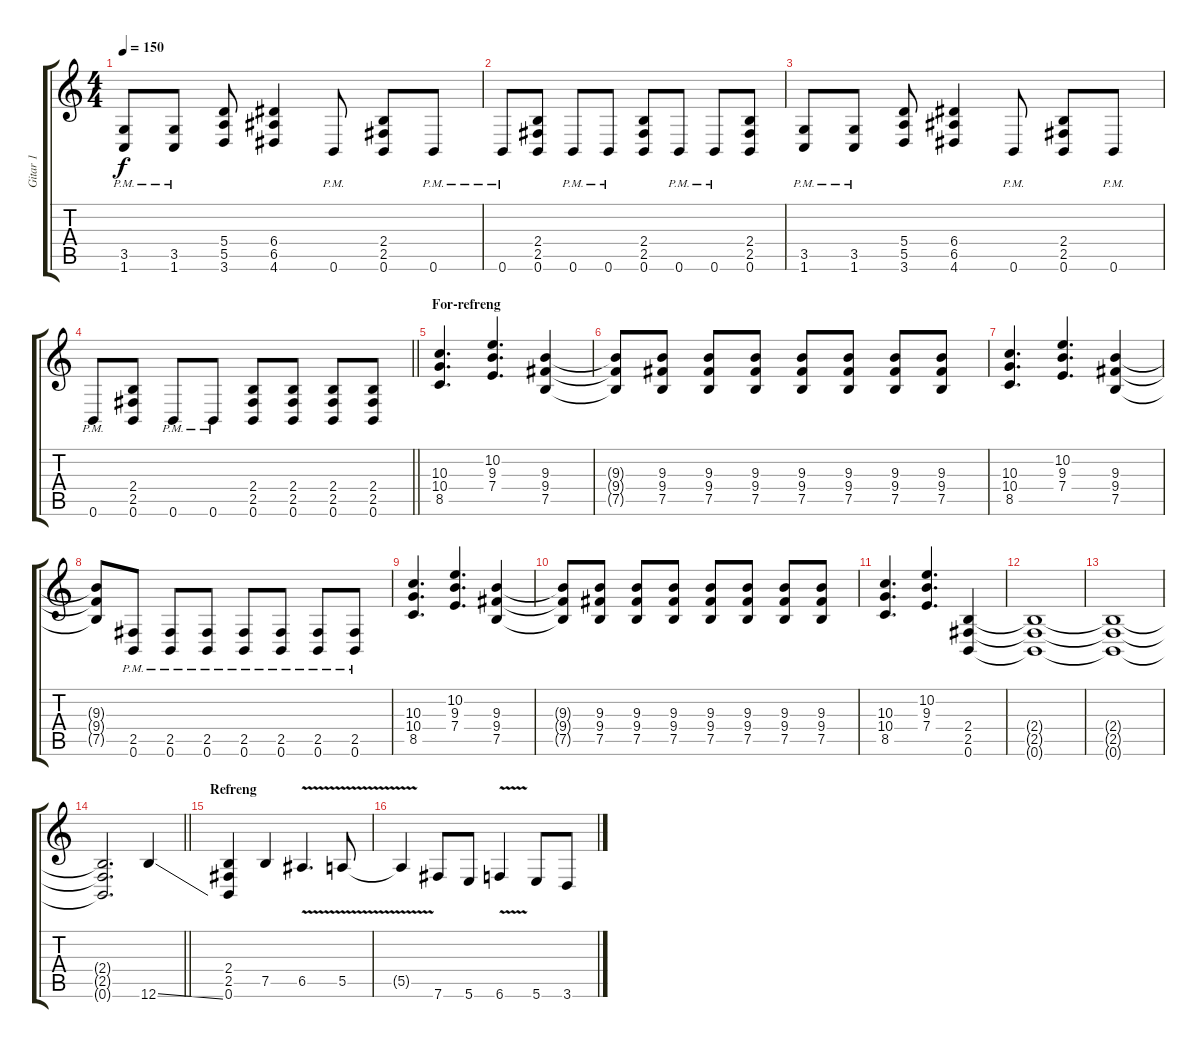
\track ("Gitar 1" "Gitar 1") {instrument distortionguitar}
\staff {score tabs}
\tuning (B3 Gb3 D3 A2 E2 B1) {hide}
\ts (4 4)
\tempo 150
\clef g2
\ks c
(3.5{pm} 1.6{pm}).8{dy f} (3.5{pm} 1.6{pm}).8 (5.4 5.5 3.6).8 (6.4 6.5 4.6).4 0.6{pm}.8 (2.4 2.5 0.6).8 0.6{pm}.8 |
0.6{pm}.8 (2.4 2.5 0.6).8 0.6{pm}.8 0.6{pm}.8 (2.4 2.5 0.6).8 0.6{pm}.8 0.6{pm}.8 (2.4 2.5 0.6).8 |
(3.5{pm} 1.6{pm}).8 (3.5{pm} 1.6{pm}).8 (5.4 5.5 3.6).8 (6.4 6.5 4.6).4 0.6{pm}.8 (2.4 2.5 0.6).8 0.6{pm}.8 |
\barLineRight lightlight
0.6{pm}.8 (2.4 2.5 0.6).8 0.6{pm}.8 0.6{pm}.8 (2.4 2.5 0.6).8 (2.4 2.5 0.6).8 (2.4 2.5 0.6).8 (2.4 2.5 0.6).8 |
\section ("" "For-refreng")
(10.3 10.4 8.5).4{d} (10.2 9.3 7.4).4{d} (9.3 9.4 7.5).4 |
(9.3{t} 9.4{t} 7.5{t}).8 (9.3 9.4 7.5).8 (9.3 9.4 7.5).8 (9.3 9.4 7.5).8 (9.3 9.4 7.5).8 (9.3 9.4 7.5).8 (9.3 9.4 7.5).8 (9.3 9.4 7.5).8 |
(10.3 10.4 8.5).4{d} (10.2 9.3 7.4).4{d} (9.3 9.4 7.5).4 |
(9.3{t} 9.4{t} 7.5{t}).8 (2.5{pm} 0.6{pm}).8 (2.5{pm} 0.6{pm}).8 (2.5{pm} 0.6{pm}).8 (2.5{pm} 0.6{pm}).8 (2.5{pm} 0.6{pm}).8 (2.5{pm} 0.6{pm}).8 (2.5{pm} 0.6{pm}).8 |
(10.3 10.4 8.5).4{d} (10.2 9.3 7.4).4{d} (9.3 9.4 7.5).4 |
(9.3{t} 9.4{t} 7.5{t}).8 (9.3 9.4 7.5).8 (9.3 9.4 7.5).8 (9.3 9.4 7.5).8 (9.3 9.4 7.5).8 (9.3 9.4 7.5).8 (9.3 9.4 7.5).8 (9.3 9.4 7.5).8 |
(10.3 10.4 8.5).4{d} (10.2 9.3 7.4).4{d} (2.4 2.5 0.6).4 |
(2.4{t} 2.5{t} 0.6{t}).1 |
(2.4{t} 2.5{t} 0.6{t}).1 |
\barLineRight lightlight
(2.4{t} 2.5{t} 0.6{t}).2{d} 12.6{ss}.4 |
\section ("" "Refreng")
(2.4 2.5 0.6).4 7.5.4 6.5{v}.4{d} 5.5{v}.8 |
5.5{t}.4 7.6.8 5.6.8 6.6{v}.4 5.6.8 3.6.8
